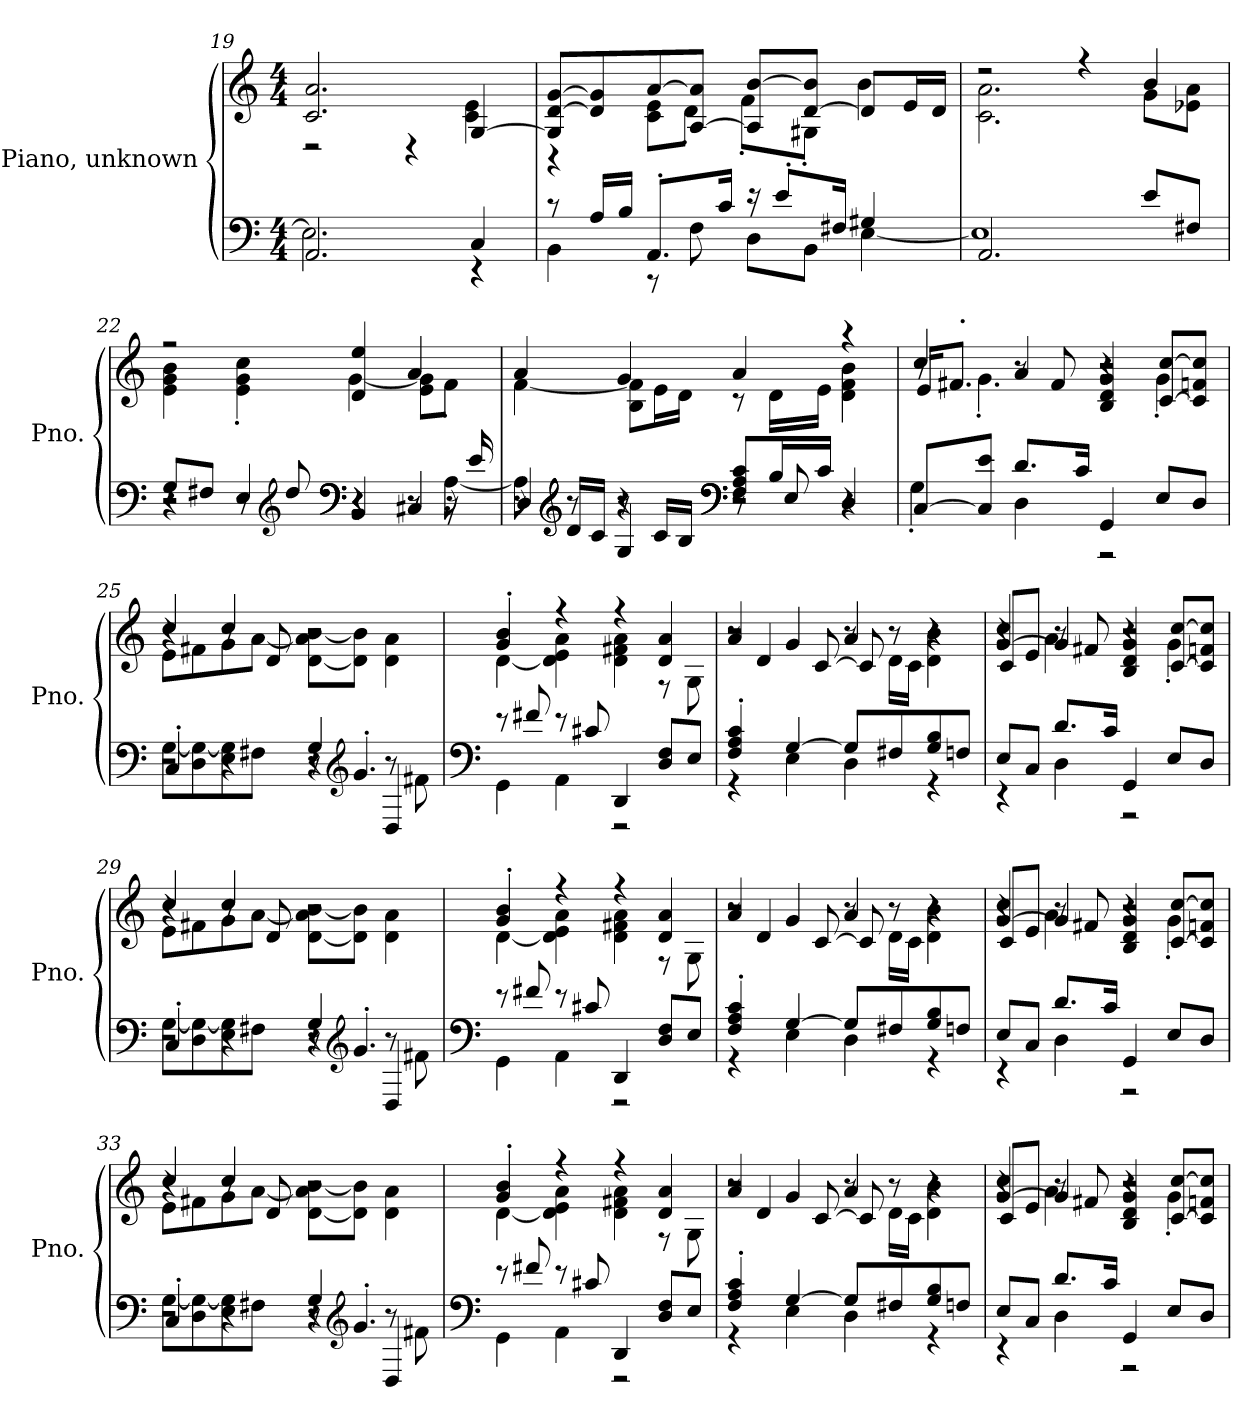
**kern	**kern
*part1	*part1
*staff2	*staff1
*I"Piano, unknown	*
*I'Pno.	*
*clefF4	*clefG2
*k[]	*k[]
*M4/4	*M4/4
=19	=19
*^	*^
2.AA/	2.E\]	2.c/ 2.a/	2r
.	.	.	4r
4C/	4r	[4G/	4c\ 4e\
!!LO:PB:g=z	!!
=20	=20	=20	=20
8r	4BB\	8G/] [8d/ [8g/L	4r
16A/LL	.	8d/] 8g/]	.
16B/JJ	.	.	.
8.AA'/L	8r	[8a/	8c\ 8e\L
.	8F\	[8A/ 8a/]J	8d'\J
16c/Jk	.	.	.
16r	8D\L	8A/] [8b/L	8f'\L
8e'/L	.	.	.
.	8BB\J	[8d/ 8b/]J	8G#X'\J
16F#X/Jk	.	.	.
4G#X/	[4E\	8d/L]	4b\
.	.	16e/L	.
.	.	16d/JJ	.
=21	=21	=21	=21
2.AA/	1E]	2r	2.c\ 2.a\
.	.	4r	.
8e/L	.	4b/	8g\L
8F#X/J	.	.	8e-X\ 8a\J
=22	=22	=22	=22
*	*^	*	*
8G/L	2r	4r	2r	4e\ 4g\ 4b\
8F#X/J	.	.	.	.
8r	.	4E/	.	4e\' 4g\' 4cc\'
*clefG2	*	*	*	*
8dd/	.	.	.	.
*clefF4	*	*	*	*
4BB/	4r	4r	4d/ 4ee/	[4g\
8r	8r	4C#X/	4a/	8e\ 8g\]L
16r	[8A\	.	.	8f'\J
16e/	.	.	.	.
!!LO:LB:g=z	!!
=23	=23	=23	=23	=23
8r	8A\]	4D/	4a/	[4f\
*clefG2	*	*	*	*
16d/LL	8r	.	.	.
16c/JJ	.	.	.	.
8r	4r	4G/	4g/	8B\ 8f\]L
16c/LL	.	.	.	16e\L
16B/JJ	.	.	.	16d\JJ
*clefF4	*	*	*	*
8F/ 8A/ 8c/L	2r	8r	4a/	8r
16B/L	.	8E/	.	16d\LL
16c/JJ	.	.	.	16e\JJ
4D/	.	4r	4r	4d\ 4f\ 4b\
*	*v	*v	*	*
=24	=24	=24	=24
*	*	*	*^
[8C/L	4G'\	4cc/	8r	16e/KL
.	.	.	.	8.f#X'/J
8C/] 8e/J	.	.	4.g'\	.
8.d/L	4D\	4a/	.	8r
.	.	.	.	8f#/
16c/Jk	.	.	.	.
4GG/	2r	2r	4r	4B/ 4d/ 4g/
8E/L	.	.	4g'\	[8c/ [8cc/L
8D/J	.	.	.	8c/] 8fn/ 8cc/]J
=25	=25	=25	=25	=25
*	*^	*	*	*
2r	[8G\L	4C'/	4cc/	8e\L	4r
.	8D\ 8G\_	.	.	8f#X\	.
.	8E\ 8G\]	4r	4cc/	8g\	8r
.	8F#X\J	.	.	[8a\J	8d/
8r	4r	4G/	2r	[8d\ 8a\] [8b\L	2r
*clefG2	*	*	*	*	*
4.g'/	.	.	.	8d\] 8b\]J	.
.	8r	4D/	.	4d\ 4a\	.
.	8f#X\	.	.	.	.
*v	*v	*v	*	*	*
*	*v	*v	*v
!!LO:LB:g=z
=26	=26
*clefF4	*
*^	*^
8r	4GG\	4g/' 4b/'	[4d\
8f#X/	.	.	.
8r	4AA\	4r	4d\] 4e\ 4a\
8c#X/	.	.	.
4DD/	2r	4r	4d\ 4f#X\ 4a\
8D/ 8F/L	.	4d/ 4a/	8r
8E/J	.	.	8G\
=27	=27	=27	=27
*	*	*	*^
4F/' 4A/' 4c/'	4r	4a/	2r	8r
.	.	.	.	4d/
[4G/	4E\	4g/	.	.
.	.	.	.	[8c/
8G/L]	4D\	4a/	8r	8c/]
8F#X/	.	.	16d\LL	8r
.	.	.	16c\JJ	.
8G/ 8B/	4r	4r	4d\ 4b\	4r
8Fn/J	.	.	.	.
=28	=28	=28	=28	=28
8E/L	4r	[4g/ 4cc/	4r	8c/L
8C/J	.	.	.	8e/J
8.d/L	4D\	4g/]	4a\	8r
.	.	.	.	8f#X/
16c/Jk	.	.	.	.
4GG/	2r	2r	4r	4B/ 4d/ 4g/
8E/L	.	.	4g'\	[8c/ [8cc/L
8D/J	.	.	.	8c/] 8fn/ 8cc/]J
!!LO:LB:g=z	!!	!!
=29	=29	=29	=29	=29
*	*^	*	*	*
2r	[8G\L	4C'/	4cc/	8e\L	4r
.	8D\ 8G\_	.	.	8f#X\	.
.	8E\ 8G\]	4r	4cc/	8g\	8r
.	8F#X\J	.	.	[8a\J	8d/
8r	4r	4G/	2r	[8d\ 8a\] [8b\L	2r
*clefG2	*	*	*	*	*
4.g'/	.	.	.	8d\] 8b\]J	.
.	8r	4D/	.	4d\ 4a\	.
.	8f#X\	.	.	.	.
*v	*v	*v	*	*	*
*	*v	*v	*v
=30	=30
*clefF4	*
*^	*^
8r	4GG\	4g/' 4b/'	[4d\
8f#X/	.	.	.
8r	4AA\	4r	4d\] 4e\ 4a\
8c#X/	.	.	.
4DD/	2r	4r	4d\ 4f#X\ 4a\
8D/ 8F/L	.	4d/ 4a/	8r
8E/J	.	.	8G\
=31	=31	=31	=31
*	*	*	*^
4F/' 4A/' 4c/'	4r	4a/	2r	8r
.	.	.	.	4d/
[4G/	4E\	4g/	.	.
.	.	.	.	[8c/
8G/L]	4D\	4a/	8r	8c/]
8F#X/	.	.	16d\LL	8r
.	.	.	16c\JJ	.
8G/ 8B/	4r	4r	4d\ 4b\	4r
8Fn/J	.	.	.	.
!!LO:LB:g=z	!!	!!
=32	=32	=32	=32	=32
8E/L	4r	[4g/ 4cc/	4r	8c/L
8C/J	.	.	.	8e/J
8.d/L	4D\	4g/]	4a\	8r
.	.	.	.	8f#X/
16c/Jk	.	.	.	.
4GG/	2r	2r	4r	4B/ 4d/ 4g/
8E/L	.	.	4g'\	[8c/ [8cc/L
8D/J	.	.	.	8c/] 8fn/ 8cc/]J
=33	=33	=33	=33	=33
*	*^	*	*	*
2r	[8G\L	4C'/	4cc/	8e\L	4r
.	8D\ 8G\_	.	.	8f#X\	.
.	8E\ 8G\]	4r	4cc/	8g\	8r
.	8F#X\J	.	.	[8a\J	8d/
8r	4r	4G/	2r	[8d\ 8a\] [8b\L	2r
*clefG2	*	*	*	*	*
4.g'/	.	.	.	8d\] 8b\]J	.
.	8r	4D/	.	4d\ 4a\	.
.	8f#X\	.	.	.	.
*v	*v	*v	*	*	*
*	*v	*v	*v
=34	=34
*clefF4	*
*^	*^
8r	4GG\	4g/' 4b/'	[4d\
8f#X/	.	.	.
8r	4AA\	4r	4d\] 4e\ 4a\
8c#X/	.	.	.
4DD/	2r	4r	4d\ 4f#X\ 4a\
8D/ 8F/L	.	4d/ 4a/	8r
8E/J	.	.	8G\
!!LO:LB:g=z
=35	=35	=35	=35
*	*	*	*^
4F/' 4A/' 4c/'	4r	4a/	2r	8r
.	.	.	.	4d/
[4G/	4E\	4g/	.	.
.	.	.	.	[8c/
8G/L]	4D\	4a/	8r	8c/]
8F#X/	.	.	16d\LL	8r
.	.	.	16c\JJ	.
8G/ 8B/	4r	4r	4d\ 4b\	4r
8Fn/J	.	.	.	.
=36	=36	=36	=36	=36
8E/L	4r	[4g/ 4cc/	4r	8c/L
8C/J	.	.	.	8e/J
8.d/L	4D\	4g/]	4a\	8r
.	.	.	.	8f#X/
16c/Jk	.	.	.	.
4GG/	2r	2r	4r	4B/ 4d/ 4g/
8E/L	.	.	4g'\	[8c/ [8cc/L
8D/J	.	.	.	8c/] 8fn/ 8cc/]J
*v	*v	*	*	*
*	*v	*v	*v
=	=
*-	*-
